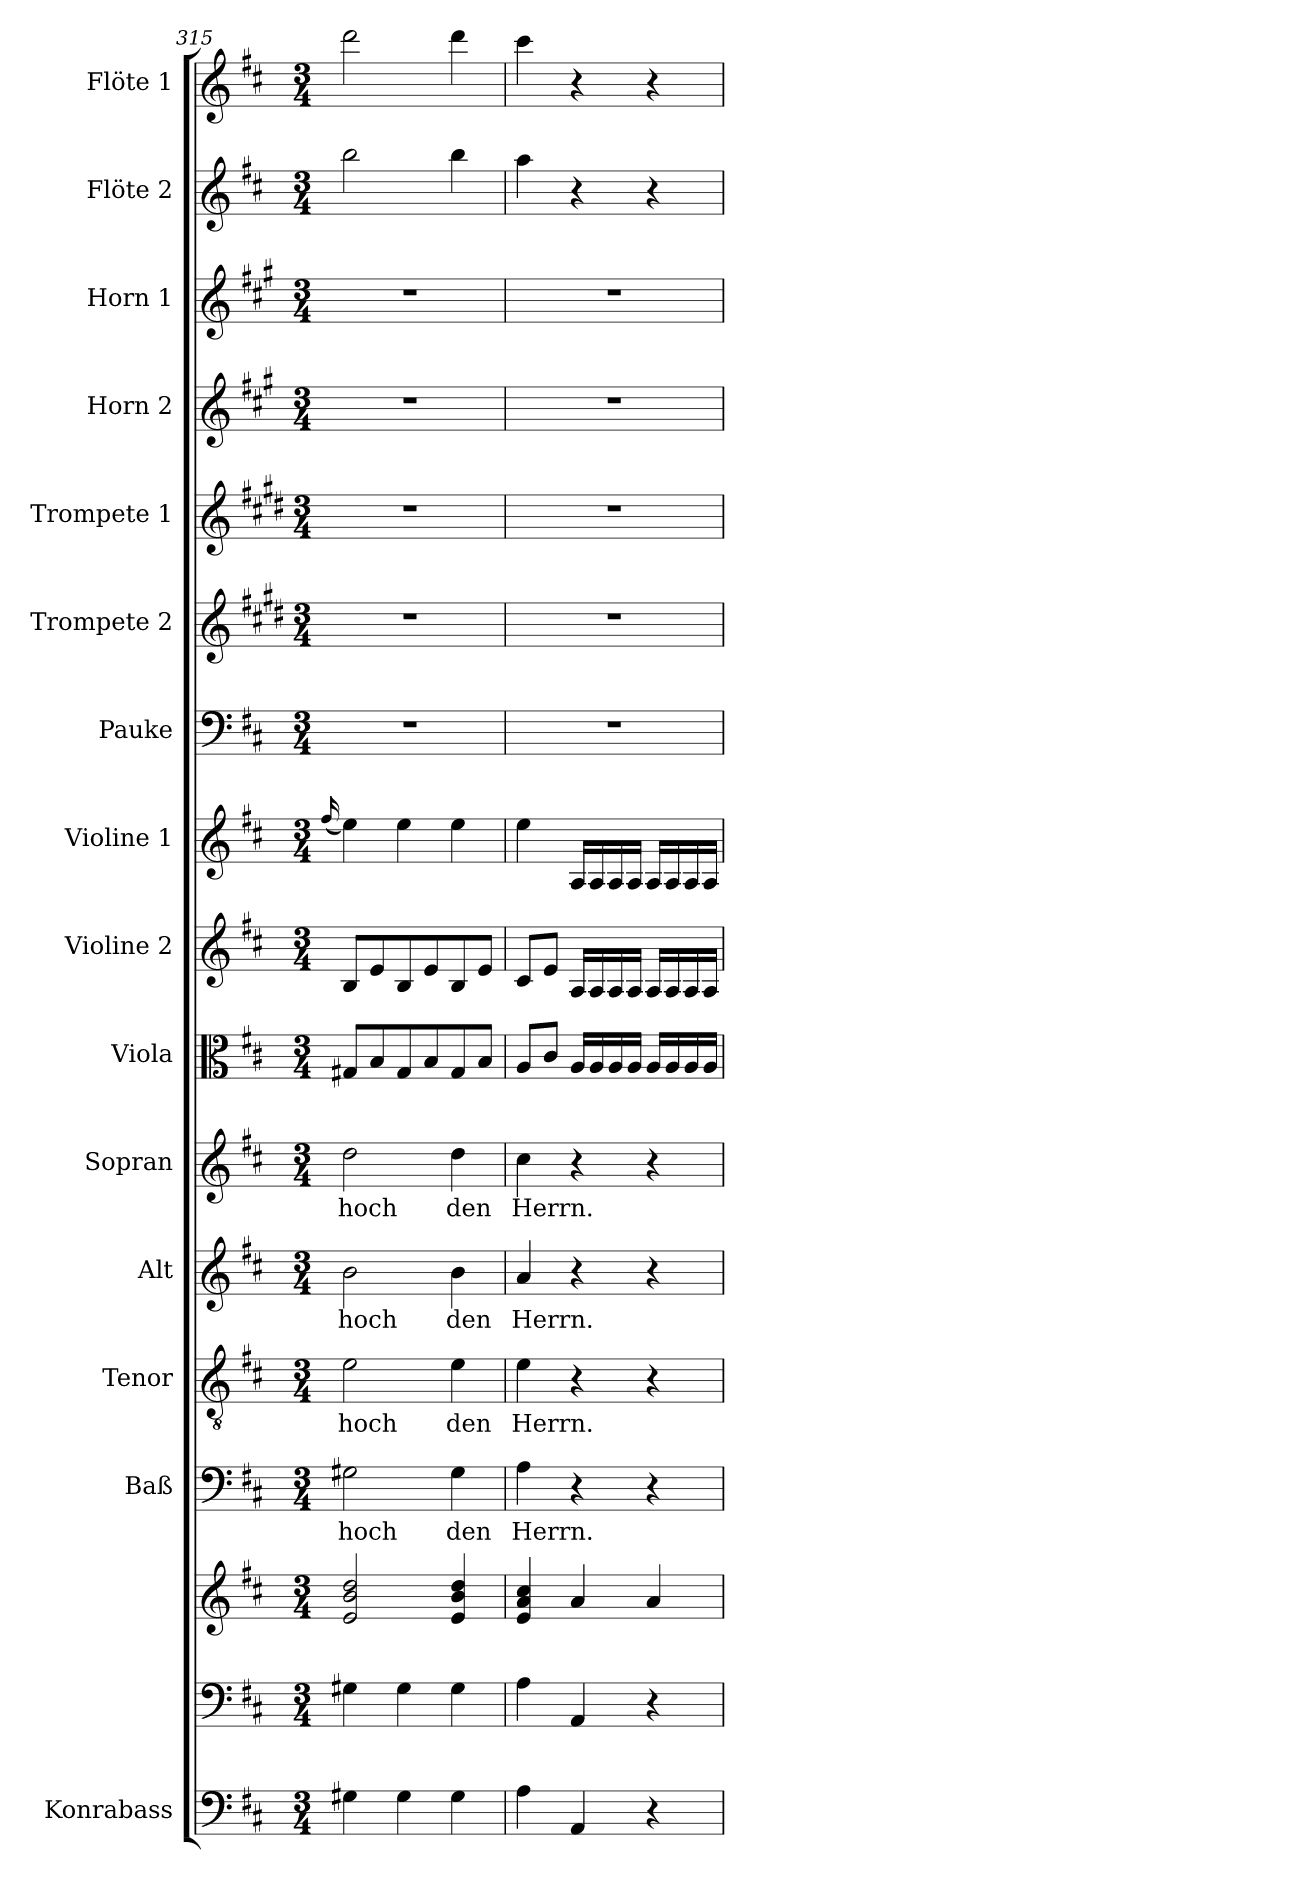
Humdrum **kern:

**kern	**kern	**kern	**kern	**text	**kern	**text	**kern	**text	**kern	**text	**kern	**kern	**kern	**kern	**kern	**kern	**kern	**kern	**kern	**kern
*part16	*part15	*part15	*part14	*part14	*part13	*part13	*part12	*part12	*part11	*part11	*part10	*part9	*part8	*part7	*part6	*part5	*part4	*part3	*part2	*part1
*staff17	*staff16	*staff15	*staff14	*staff14	*staff13	*staff13	*staff12	*staff12	*staff11	*staff11	*staff10	*staff9	*staff8	*staff7	*staff6	*staff5	*staff4	*staff3	*staff2	*staff1
*I"Konrabass	*	*	*I"Baß	*	*I"Tenor	*	*I"Alt	*	*I"Sopran	*	*I"Viola	*I"Violine 2	*I"Violine 1	*I"Pauke	*I"Trompete 2	*I"Trompete 1	*I"Horn 2	*I"Horn 1	*I"Flöte 2	*I"Flöte 1
*I'Kb.	*	*	*I'Baß	*	*I'Ten	*	*I'Alt	*	*I'Sop	*	*I'Vla.	*I'Vln. 2	*I'Vln. 1	*I'Pk.	*I'Trp. 2	*I'Trp. 1	*I'Hrn. 2	*I'Hrn. 1	*I'Fl. 2	*I'Fl. 1
*clefF4	*clefF4	*clefG2	*clefF4	*	*clefGv2	*	*clefG2	*	*clefG2	*	*clefC3	*clefG2	*clefG2	*clefF4	*clefG2	*clefG2	*clefG2	*clefG2	*clefG2	*clefG2
*ITrd7c12	*	*	*	*	*	*	*	*	*	*	*	*	*	*	*ITrd1c2	*ITrd1c2	*ITrd4c7	*ITrd4c7	*	*
*k[f#c#]	*k[f#c#]	*k[f#c#]	*k[f#c#]	*	*k[f#c#]	*	*k[f#c#]	*	*k[f#c#]	*	*k[f#c#]	*k[f#c#]	*k[f#c#]	*k[f#c#]	*k[f#c#]	*k[f#c#]	*k[f#c#]	*k[f#c#]	*k[f#c#]	*k[f#c#]
*D:	*D:	*D:	*D:	*	*D:	*	*D:	*	*D:	*	*D:	*D:	*D:	*D:	*D:	*D:	*D:	*D:	*D:	*D:
*M3/4	*M3/4	*M3/4	*M3/4	*	*M3/4	*	*M3/4	*	*M3/4	*	*M3/4	*M3/4	*M3/4	*M3/4	*M3/4	*M3/4	*M3/4	*M3/4	*M3/4	*M3/4
=315	=315	=315	=315	=315	=315	=315	=315	=315	=315	=315	=315	=315	=315	=315	=315	=315	=315	=315	=315	=315
.	.	.	.	.	.	.	.	.	.	.	.	.	(<16qqff#/	.	.	.	.	.	.	.
!	!	!	!	!LO:LY:b	!	!LO:LY:b	!	!LO:LY:b	!	!LO:LY:b	!	!	!	!	!	!	!	!	!	!
4GG#X\	4G#X\	2e/ 2b/ 2dd/	2G#X\	hoch	2e\	hoch	2b\	hoch	2dd\	hoch	8G#X/L	8B/L	4ee\)	2.r	2.r	2.r	2.r	2.r	2bb\	2ddd\
.	.	.	.	.	.	.	.	.	.	.	8B/	8e/	.	.	.	.	.	.	.	.
4GG#\	4G#\	.	.	.	.	.	.	.	.	.	8G#/	8B/	4ee\	.	.	.	.	.	.	.
.	.	.	.	.	.	.	.	.	.	.	8B/	8e/	.	.	.	.	.	.	.	.
!	!	!	!	!LO:LY:b	!	!LO:LY:b	!	!LO:LY:b	!	!LO:LY:b	!	!	!	!	!	!	!	!	!	!
4GG#\	4G#\	4e/ 4b/ 4dd/	4G#\	den	4e\	den	4b\	den	4dd\	den	8G#/	8B/	4ee\	.	.	.	.	.	4bb\	4ddd\
.	.	.	.	.	.	.	.	.	.	.	8B/J	8e/J	.	.	.	.	.	.	.	.
=316	=316	=316	=316	=316	=316	=316	=316	=316	=316	=316	=316	=316	=316	=316	=316	=316	=316	=316	=316	=316
!	!	!	!	!LO:LY:b	!	!LO:LY:b	!	!LO:LY:b	!	!LO:LY:b	!	!	!	!	!	!	!	!	!	!
4AA\	4A\	4e/ 4a/ 4cc#/	4A\	Herrn.	4e\	Herrn.	4a/	Herrn.	4cc#\	Herrn.	8A/L	8c#/L	4ee\	2.r	2.r	2.r	2.r	2.r	4aa\	4ccc#\
.	.	.	.	.	.	.	.	.	.	.	8c#/J	8e/J	.	.	.	.	.	.	.	.
4AAA/	4AA/	4a/	4r	.	4r	.	4r	.	4r	.	16A/LL	16A/LL	16A/LL	.	.	.	.	.	4r	4r
.	.	.	.	.	.	.	.	.	.	.	16A/	16A/	16A/	.	.	.	.	.	.	.
.	.	.	.	.	.	.	.	.	.	.	16A/	16A/	16A/	.	.	.	.	.	.	.
.	.	.	.	.	.	.	.	.	.	.	16A/JJ	16A/JJ	16A/JJ	.	.	.	.	.	.	.
4r	4r	4a/	4r	.	4r	.	4r	.	4r	.	16A/LL	16A/LL	16A/LL	.	.	.	.	.	4r	4r
.	.	.	.	.	.	.	.	.	.	.	16A/	16A/	16A/	.	.	.	.	.	.	.
.	.	.	.	.	.	.	.	.	.	.	16A/	16A/	16A/	.	.	.	.	.	.	.
.	.	.	.	.	.	.	.	.	.	.	16A/JJ	16A/JJ	16A/JJ	.	.	.	.	.	.	.
=	=	=	=	=	=	=	=	=	=	=	=	=	=	=	=	=	=	=	=	=
*-	*-	*-	*-	*-	*-	*-	*-	*-	*-	*-	*-	*-	*-	*-	*-	*-	*-	*-	*-	*-
